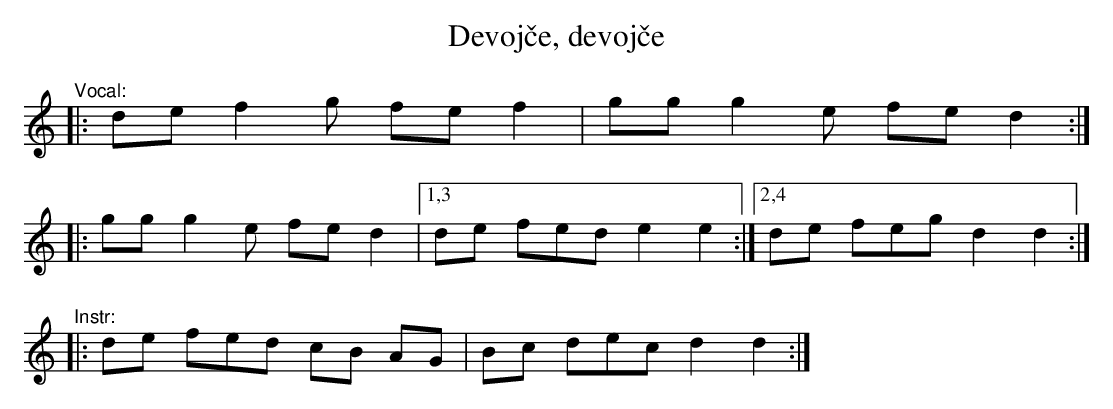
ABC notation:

X:1
T: Devoj\vce, devoj\vce
M: 2.3.2.2/8
L: 1/8
K: Ddor
"^Vocal:"\
|: de f2g fe f2 | gg g2e fe d2 :|
|: gg g2e fe d2 |1,3 de fed e2 e2 :|2,4 de feg d2 d2 :|
"^Instr:"\
|: de fed cB AG | Bc dec d2 d2 :|
